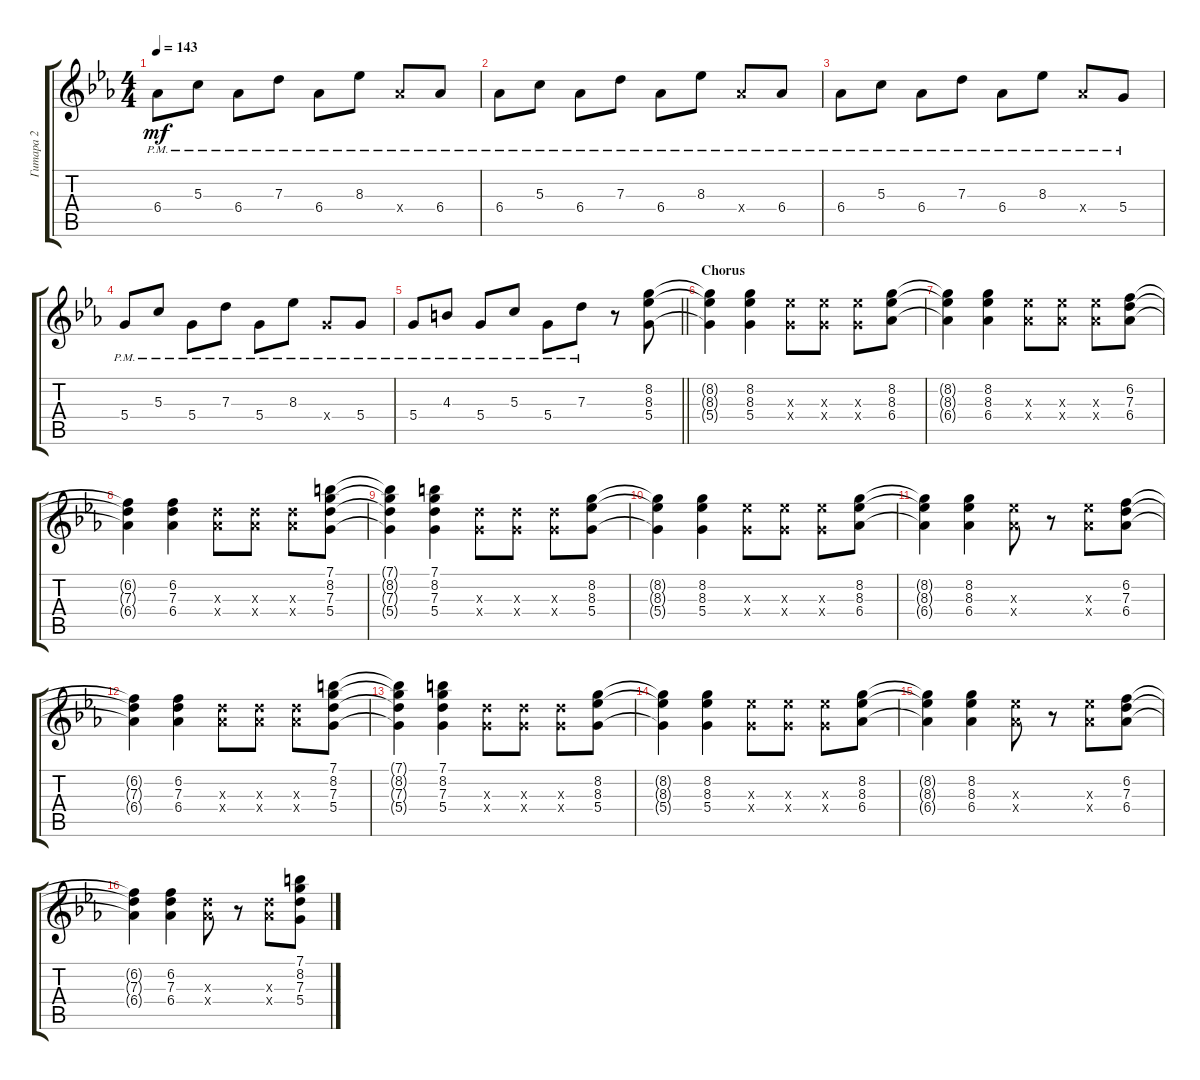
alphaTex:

\track ("Гитара 2" "Гитара 2") {instrument distortionguitar}
\staff {score tabs}
\tuning (E4 B3 G3 D3 A2 E2) {hide}
\ts (4 4)
\tempo 143
\clef g2
\ks cminor
6.4{pm}.8{dy mf} 5.3{pm}.8 6.4{pm}.8 7.3{pm}.8 6.4{pm}.8 8.3{pm}.8 6.4{pm x}.8 6.4{pm}.8 |
6.4{pm}.8 5.3{pm}.8 6.4{pm}.8 7.3{pm}.8 6.4{pm}.8 8.3{pm}.8 6.4{pm x}.8 6.4{pm}.8 |
6.4{pm}.8 5.3{pm}.8 6.4{pm}.8 7.3{pm}.8 6.4{pm}.8 8.3{pm}.8 6.4{pm x}.8 5.4{pm}.8 |
5.4{pm}.8 5.3{pm}.8 5.4{pm}.8 7.3{pm}.8 5.4{pm}.8 8.3{pm}.8 5.4{pm x}.8 5.4{pm}.8 |
\barLineRight lightlight
5.4{pm}.8 4.3{pm}.8 5.4{pm}.8 5.3{pm}.8 5.4{pm}.8 7.3{pm}.8 r.8 (8.2 8.3 5.4).8 |
\section ("" "Chorus")
(8.2{t} 8.3{t} 5.4{t}).4 (8.2 8.3 5.4).4 (8.3{x} 5.4{x}).8 (8.3{x} 5.4{x}).8 (8.3{x} 5.4{x}).8 (8.2 8.3 6.4).8 |
(8.2{t} 8.3{t} 6.4{t}).4 (8.2 8.3 6.4).4 (8.3{x} 6.4{x}).8 (8.3{x} 6.4{x}).8 (8.3{x} 6.4{x}).8 (6.2 7.3 6.4).8 |
(6.2{t} 7.3{t} 6.4{t}).4 (6.2 7.3 6.4).4 (7.3{x} 6.4{x}).8 (7.3{x} 6.4{x}).8 (7.3{x} 6.4{x}).8 (7.1 8.2 7.3 5.4).8 |
(7.1{t} 8.2{t} 7.3{t} 5.4{t}).4 (7.1 8.2 7.3 5.4).4 (7.3{x} 5.4{x}).8 (7.3{x} 5.4{x}).8 (7.3{x} 5.4{x}).8 (8.2 8.3 5.4).8 |
(8.2{t} 8.3{t} 5.4{t}).4 (8.2 8.3 5.4).4 (8.3{x} 5.4{x}).8 (8.3{x} 5.4{x}).8 (8.3{x} 5.4{x}).8 (8.2 8.3 6.4).8 |
(8.2{t} 8.3{t} 6.4{t}).4 (8.2 8.3 6.4).4 (8.3{x} 6.4{x}).8 r.8 (8.3{x} 6.4{x}).8 (6.2 7.3 6.4).8 |
(6.2{t} 7.3{t} 6.4{t}).4 (6.2 7.3 6.4).4 (7.3{x} 6.4{x}).8 (7.3{x} 6.4{x}).8 (7.3{x} 6.4{x}).8 (7.1 8.2 7.3 5.4).8 |
(7.1{t} 8.2{t} 7.3{t} 5.4{t}).4 (7.1 8.2 7.3 5.4).4 (7.3{x} 5.4{x}).8 (7.3{x} 5.4{x}).8 (7.3{x} 5.4{x}).8 (8.2 8.3 5.4).8 |
(8.2{t} 8.3{t} 5.4{t}).4 (8.2 8.3 5.4).4 (8.3{x} 5.4{x}).8 (8.3{x} 5.4{x}).8 (8.3{x} 5.4{x}).8 (8.2 8.3 6.4).8 |
(8.2{t} 8.3{t} 6.4{t}).4 (8.2 8.3 6.4).4 (8.3{x} 6.4{x}).8 r.8 (8.3{x} 6.4{x}).8 (6.2 7.3 6.4).8 |
(6.2{t} 7.3{t} 6.4{t}).4 (6.2 7.3 6.4).4 (7.3{x} 6.4{x}).8 r.8 (7.3{x} 6.4{x}).8 (7.1 8.2 7.3 5.4).8
